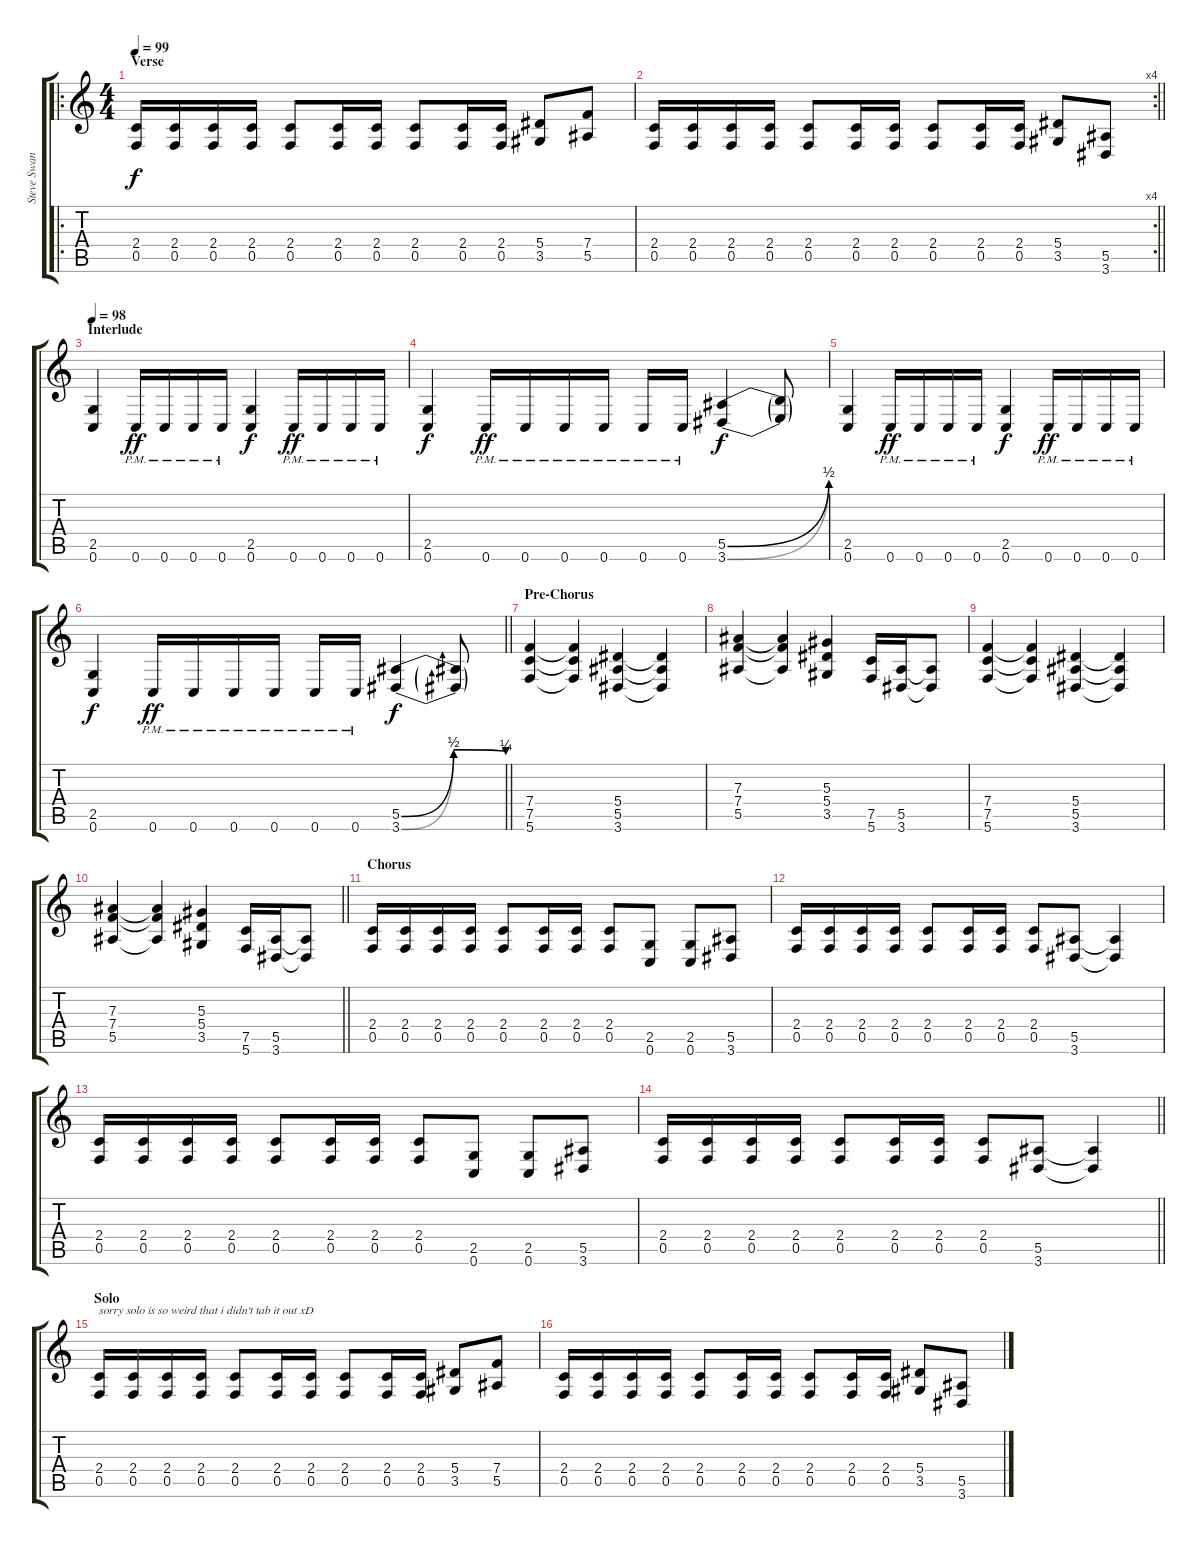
\track ("Steve Swanson" "Steve Swan") {instrument distortionguitar}
\staff {score tabs}
\tuning (C4 G3 Eb3 Bb2 F2 C2) {hide}
\ro
\ts (4 4)
\section ("" "Verse")
\tempo 99
\clef g2
\ks c
(2.4 0.5).16{dy f} (2.4 0.5).16 (2.4 0.5).16 (2.4 0.5).16 (2.4 0.5).8 (2.4 0.5).16 (2.4 0.5).16 (2.4 0.5).8 (2.4 0.5).16 (2.4 0.5).16 (5.4 3.5).8 (7.4 5.5).8 |
\rc 4
\barLineRight lightlight
(2.4 0.5).16 (2.4 0.5).16 (2.4 0.5).16 (2.4 0.5).16 (2.4 0.5).8 (2.4 0.5).16 (2.4 0.5).16 (2.4 0.5).8 (2.4 0.5).16 (2.4 0.5).16 (5.4 3.5).8 (5.5 3.6).8 |
\section ("" "Interlude")
\tempo 98
(2.5 0.6).4 0.6{pm}.16{dy ff} 0.6{pm}.16 0.6{pm}.16 0.6{pm}.16 (2.5 0.6).4{dy f} 0.6{pm}.16{dy ff} 0.6{pm}.16 0.6{pm}.16 0.6{pm}.16 |
(2.5 0.6).4{dy f} 0.6{pm}.16{dy ff} 0.6{pm}.16 0.6{pm}.16 0.6{pm}.16 0.6{pm}.16 0.6{pm}.16 (5.5{be (bend 0 0 60 2)} 3.6{be (bend 0 0 60 2)}).4{dy f} (5.5{t} 3.6{t}).8 |
(2.5 0.6).4 0.6{pm}.16{dy ff} 0.6{pm}.16 0.6{pm}.16 0.6{pm}.16 (2.5 0.6).4{dy f} 0.6{pm}.16{dy ff} 0.6{pm}.16 0.6{pm}.16 0.6{pm}.16 |
\barLineRight lightlight
(2.5 0.6).4{dy f} 0.6{pm}.16{dy ff} 0.6{pm}.16 0.6{pm}.16 0.6{pm}.16 0.6{pm}.16 0.6{pm}.16 (5.5{be (bendrelease 0 0 36 2 36 2 60 1)} 3.6{be (bendrelease 0 0 36 2 36 2 60 1)}).4{dy f} (5.5{t} 3.6{t}).8 |
\section ("" "Pre-Chorus")
(7.4 7.5 5.6).4 (7.4{t} 7.5{t} 5.6{t}).4 (5.4 5.5 3.6).4 (5.4{t} 5.5{t} 3.6{t}).4 |
(7.3 7.4 5.5).4 (7.3{t} 7.4{t} 5.5{t}).4 (5.3 5.4 3.5).4 (7.5 5.6).16 (5.5 3.6).16 (5.5{t} 3.6{t}).8 |
(7.4 7.5 5.6).4 (7.4{t} 7.5{t} 5.6{t}).4 (5.4 5.5 3.6).4 (5.4{t} 5.5{t} 3.6{t}).4 |
\barLineRight lightlight
(7.3 7.4 5.5).4 (7.3{t} 7.4{t} 5.5{t}).4 (5.3 5.4 3.5).4 (7.5 5.6).16 (5.5 3.6).16 (5.5{t} 3.6{t}).8 |
\section ("" "Chorus")
(2.4 0.5).16 (2.4 0.5).16 (2.4 0.5).16 (2.4 0.5).16 (2.4 0.5).8 (2.4 0.5).16 (2.4 0.5).16 (2.4 0.5).8 (2.5 0.6).8 (2.5 0.6).8 (5.5 3.6).8 |
(2.4 0.5).16 (2.4 0.5).16 (2.4 0.5).16 (2.4 0.5).16 (2.4 0.5).8 (2.4 0.5).16 (2.4 0.5).16 (2.4 0.5).8 (5.5 3.6).8 (5.5{t} 3.6{t}).4 |
(2.4 0.5).16 (2.4 0.5).16 (2.4 0.5).16 (2.4 0.5).16 (2.4 0.5).8 (2.4 0.5).16 (2.4 0.5).16 (2.4 0.5).8 (2.5 0.6).8 (2.5 0.6).8 (5.5 3.6).8 |
\barLineRight lightlight
(2.4 0.5).16 (2.4 0.5).16 (2.4 0.5).16 (2.4 0.5).16 (2.4 0.5).8 (2.4 0.5).16 (2.4 0.5).16 (2.4 0.5).8 (5.5 3.6).8 (5.5{t} 3.6{t}).4 |
\section ("" "Solo")
(2.4 0.5).16{txt "sorry solo is so weird that i didn't tab it out xD"} (2.4 0.5).16 (2.4 0.5).16 (2.4 0.5).16 (2.4 0.5).8 (2.4 0.5).16 (2.4 0.5).16 (2.4 0.5).8 (2.4 0.5).16 (2.4 0.5).16 (5.4 3.5).8 (7.4 5.5).8 |
(2.4 0.5).16 (2.4 0.5).16 (2.4 0.5).16 (2.4 0.5).16 (2.4 0.5).8 (2.4 0.5).16 (2.4 0.5).16 (2.4 0.5).8 (2.4 0.5).16 (2.4 0.5).16 (5.4 3.5).8 (5.5 3.6).8
